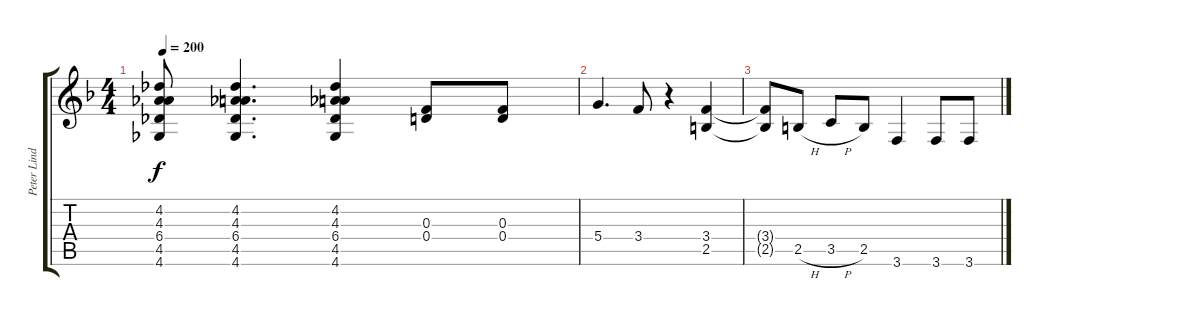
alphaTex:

\track ("Peter Lindgren" "Peter Lind") {instrument distortionguitar}
\staff {score tabs}
\tuning (D4 A3 F3 D3 A2 D2) {hide}
\ts (4 4)
\tempo 200
\clef g2
\ks f
(4.2{t} 4.3{t} 6.4{t} 4.5{t} 4.6{t}).8{dy f} (4.2 4.3 6.4 4.5 4.6).4{d} (4.2 4.3 6.4 4.5 4.6).4 (0.3 0.4).8 (0.3 0.4).8 |
5.4.4{d} 3.4.8 r.4 (3.4 2.5).4 |
(3.4{t} 2.5{t}).8 2.5{h}.8 3.5{h}.8 2.5.8 3.6.4 3.6.8 3.6.8
